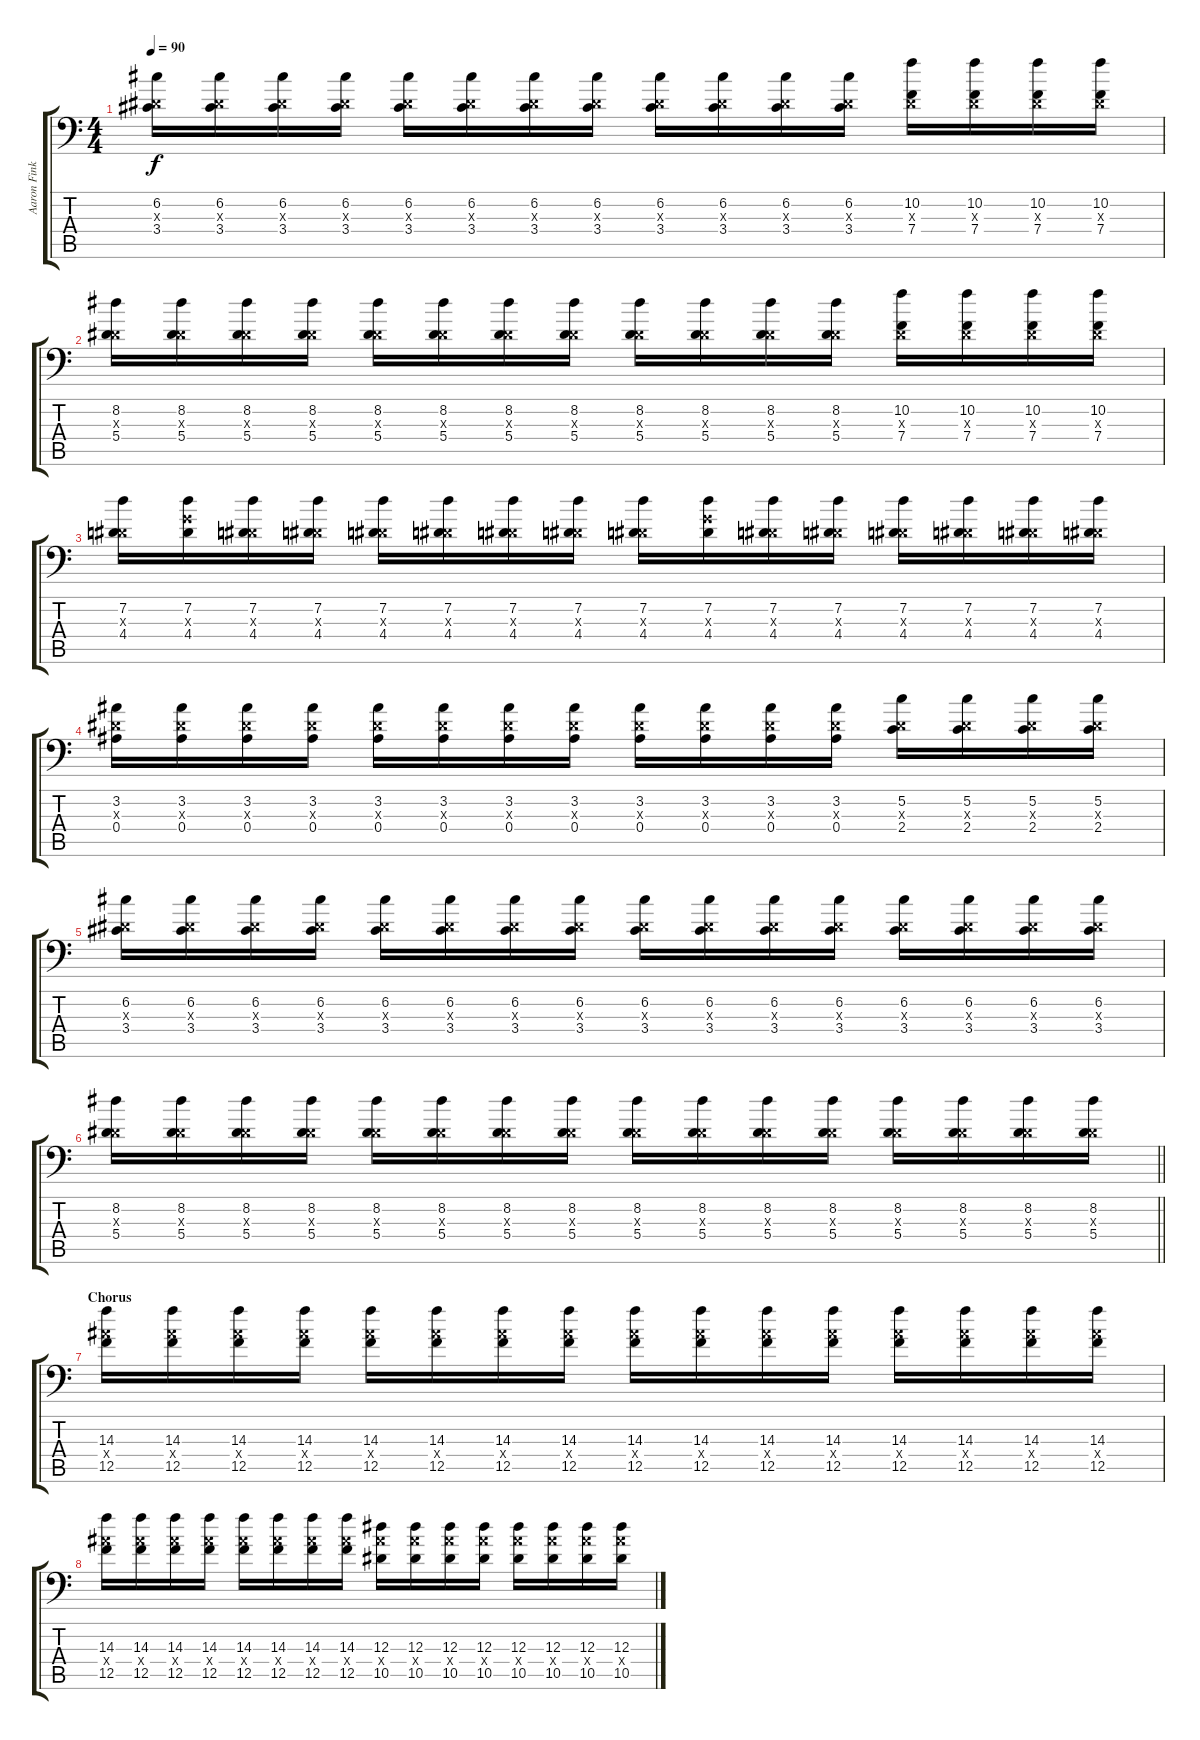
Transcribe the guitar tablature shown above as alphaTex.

\track ("Aaron Fink" "Aaron Fink") {instrument distortionguitar}
\staff {score tabs}
\tuning (C4 G3 Eb3 Bb2 F2 Bb1) {hide}
\ts (4 4)
\tempo 90
\clef f4
\ks c
(6.2 0.3{x} 3.4).16{dy f} (6.2 0.3{x} 3.4).16 (6.2 0.3{x} 3.4).16 (6.2 0.3{x} 3.4).16 (6.2 0.3{x} 3.4).16 (6.2 0.3{x} 3.4).16 (6.2 0.3{x} 3.4).16 (6.2 0.3{x} 3.4).16 (6.2 0.3{x} 3.4).16 (6.2 0.3{x} 3.4).16 (6.2 0.3{x} 3.4).16 (6.2 0.3{x} 3.4).16 (10.2 0.3{x} 7.4).16 (10.2 0.3{x} 7.4).16 (10.2 0.3{x} 7.4).16 (10.2 0.3{x} 7.4).16 |
(8.2 0.3{x} 5.4).16 (8.2 0.3{x} 5.4).16 (8.2 0.3{x} 5.4).16 (8.2 0.3{x} 5.4).16 (8.2 0.3{x} 5.4).16 (8.2 0.3{x} 5.4).16 (8.2 0.3{x} 5.4).16 (8.2 0.3{x} 5.4).16 (8.2 0.3{x} 5.4).16 (8.2 0.3{x} 5.4).16 (8.2 0.3{x} 5.4).16 (8.2 0.3{x} 5.4).16 (10.2 0.3{x} 7.4).16 (10.2 0.3{x} 7.4).16 (10.2 0.3{x} 7.4).16 (10.2 0.3{x} 7.4).16 |
(7.2 0.3{x} 4.4).16 (7.2 4.3{x} 4.4).16 (7.2 0.3{x} 4.4).16 (7.2 0.3{x} 4.4).16 (7.2 0.3{x} 4.4).16 (7.2 0.3{x} 4.4).16 (7.2 0.3{x} 4.4).16 (7.2 0.3{x} 4.4).16 (7.2 0.3{x} 4.4).16 (7.2 4.3{x} 4.4).16 (7.2 0.3{x} 4.4).16 (7.2 0.3{x} 4.4).16 (7.2 0.3{x} 4.4).16 (7.2 0.3{x} 4.4).16 (7.2 0.3{x} 4.4).16 (7.2 0.3{x} 4.4).16 |
(3.2 0.3{x} 0.4).16 (3.2 0.3{x} 0.4).16 (3.2 0.3{x} 0.4).16 (3.2 0.3{x} 0.4).16 (3.2 0.3{x} 0.4).16 (3.2 0.3{x} 0.4).16 (3.2 0.3{x} 0.4).16 (3.2 0.3{x} 0.4).16 (3.2 0.3{x} 0.4).16 (3.2 0.3{x} 0.4).16 (3.2 0.3{x} 0.4).16 (3.2 0.3{x} 0.4).16 (5.2 0.3{x} 2.4).16 (5.2 0.3{x} 2.4).16 (5.2 0.3{x} 2.4).16 (5.2 0.3{x} 2.4).16 |
(6.2 0.3{x} 3.4).16 (6.2 0.3{x} 3.4).16 (6.2 0.3{x} 3.4).16 (6.2 0.3{x} 3.4).16 (6.2 0.3{x} 3.4).16 (6.2 0.3{x} 3.4).16 (6.2 0.3{x} 3.4).16 (6.2 0.3{x} 3.4).16 (6.2 0.3{x} 3.4).16 (6.2 0.3{x} 3.4).16 (6.2 0.3{x} 3.4).16 (6.2 0.3{x} 3.4).16 (6.2 0.3{x} 3.4).16 (6.2 0.3{x} 3.4).16 (6.2 0.3{x} 3.4).16 (6.2 0.3{x} 3.4).16 |
\barLineRight lightlight
(8.2 0.3{x} 5.4).16 (8.2 0.3{x} 5.4).16 (8.2 0.3{x} 5.4).16 (8.2 0.3{x} 5.4).16 (8.2 0.3{x} 5.4).16 (8.2 0.3{x} 5.4).16 (8.2 0.3{x} 5.4).16 (8.2 0.3{x} 5.4).16 (8.2 0.3{x} 5.4).16 (8.2 0.3{x} 5.4).16 (8.2 0.3{x} 5.4).16 (8.2 0.3{x} 5.4).16 (8.2 0.3{x} 5.4).16 (8.2 0.3{x} 5.4).16 (8.2 0.3{x} 5.4).16 (8.2 0.3{x} 5.4).16 |
\section ("" "Chorus")
(14.3 12.4{x} 12.5).16 (14.3 12.4{x} 12.5).16 (14.3 12.4{x} 12.5).16 (14.3 12.4{x} 12.5).16 (14.3 12.4{x} 12.5).16 (14.3 12.4{x} 12.5).16 (14.3 12.4{x} 12.5).16 (14.3 12.4{x} 12.5).16 (14.3 12.4{x} 12.5).16 (14.3 12.4{x} 12.5).16 (14.3 12.4{x} 12.5).16 (14.3 12.4{x} 12.5).16 (14.3 12.4{x} 12.5).16 (14.3 12.4{x} 12.5).16 (14.3 12.4{x} 12.5).16 (14.3 12.4{x} 12.5).16 |
(14.3 12.4{x} 12.5).16 (14.3 12.4{x} 12.5).16 (14.3 12.4{x} 12.5).16 (14.3 12.4{x} 12.5).16 (14.3 12.4{x} 12.5).16 (14.3 12.4{x} 12.5).16 (14.3 12.4{x} 12.5).16 (14.3 12.4{x} 12.5).16 (12.3 12.4{x} 10.5).16 (12.3 12.4{x} 10.5).16 (12.3 12.4{x} 10.5).16 (12.3 12.4{x} 10.5).16 (12.3 12.4{x} 10.5).16 (12.3 12.4{x} 10.5).16 (12.3 12.4{x} 10.5).16 (12.3 12.4{x} 10.5).16
